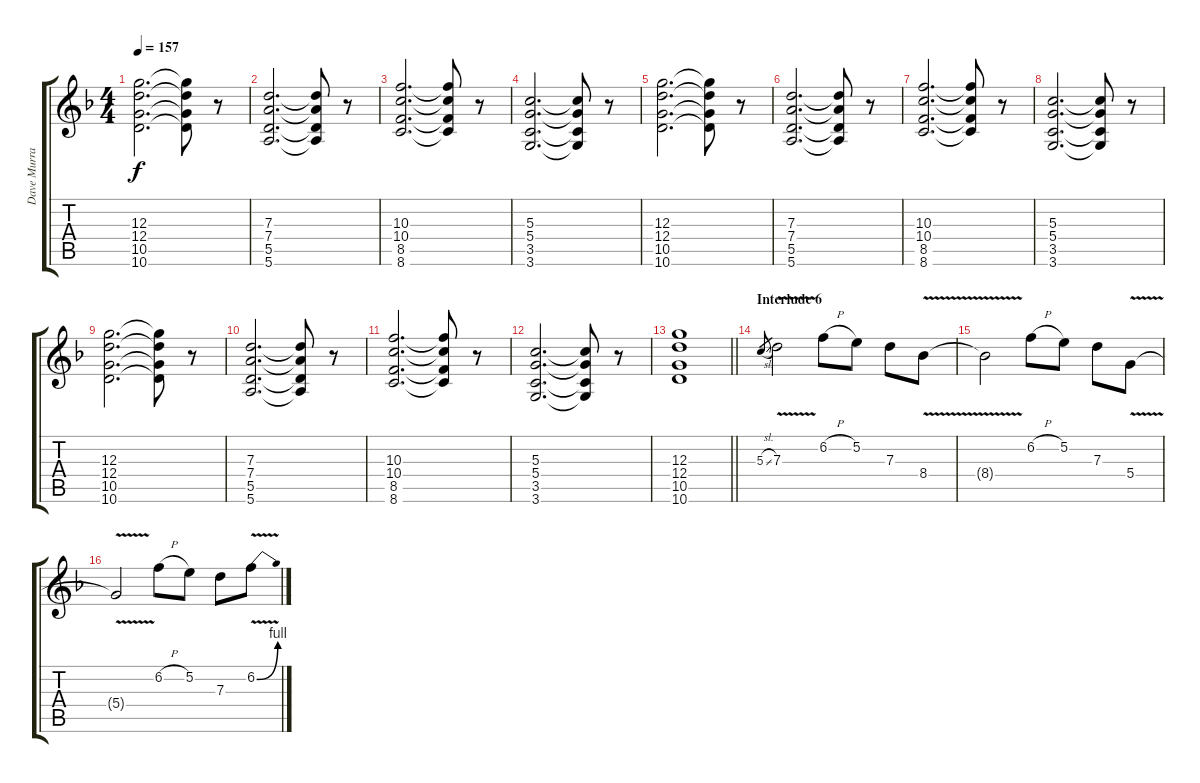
\track ("Dave Murray" "Dave Murra") {instrument overdrivenguitar}
\staff {score tabs}
\tuning (E4 B3 G3 D3 A2 E2) {hide}
\ts (4 4)
\tempo 157
\clef g2
\ks f
(12.3 12.4 10.5 10.6).2{d dy f} (12.3{t} 12.4{t} 10.5{t} 10.6{t}).8 r.8 |
(7.3 7.4 5.5 5.6).2{d} (7.3{t} 7.4{t} 5.5{t} 5.6{t}).8 r.8 |
(10.3 10.4 8.5 8.6).2{d} (10.3{t} 10.4{t} 8.5{t} 8.6{t}).8 r.8 |
(5.3 5.4 3.5 3.6).2{d} (5.3{t} 5.4{t} 3.5{t} 3.6{t}).8 r.8 |
(12.3 12.4 10.5 10.6).2{d} (12.3{t} 12.4{t} 10.5{t} 10.6{t}).8 r.8 |
(7.3 7.4 5.5 5.6).2{d} (7.3{t} 7.4{t} 5.5{t} 5.6{t}).8 r.8 |
(10.3 10.4 8.5 8.6).2{d} (10.3{t} 10.4{t} 8.5{t} 8.6{t}).8 r.8 |
(5.3 5.4 3.5 3.6).2{d} (5.3{t} 5.4{t} 3.5{t} 3.6{t}).8 r.8 |
(12.3 12.4 10.5 10.6).2{d} (12.3{t} 12.4{t} 10.5{t} 10.6{t}).8 r.8 |
(7.3 7.4 5.5 5.6).2{d} (7.3{t} 7.4{t} 5.5{t} 5.6{t}).8 r.8 |
(10.3 10.4 8.5 8.6).2{d} (10.3{t} 10.4{t} 8.5{t} 8.6{t}).8 r.8 |
(5.3 5.4 3.5 3.6).2{d} (5.3{t} 5.4{t} 3.5{t} 3.6{t}).8 r.8 |
\barLineRight lightlight
(12.3 12.4 10.5 10.6).1 |
\section ("" "Interlude 6")
5.3{sl}.8{gr} 7.3{v}.2 6.2{h}.8 5.2.8 7.3.8 8.4{v}.8 |
8.4{t}.2 6.2{h}.8 5.2.8 7.3.8 5.4{v}.8 |
5.4{t}.2 6.2{h}.8 5.2.8 7.3.8 6.2{be (bend 0 0 60 4) v}.8
